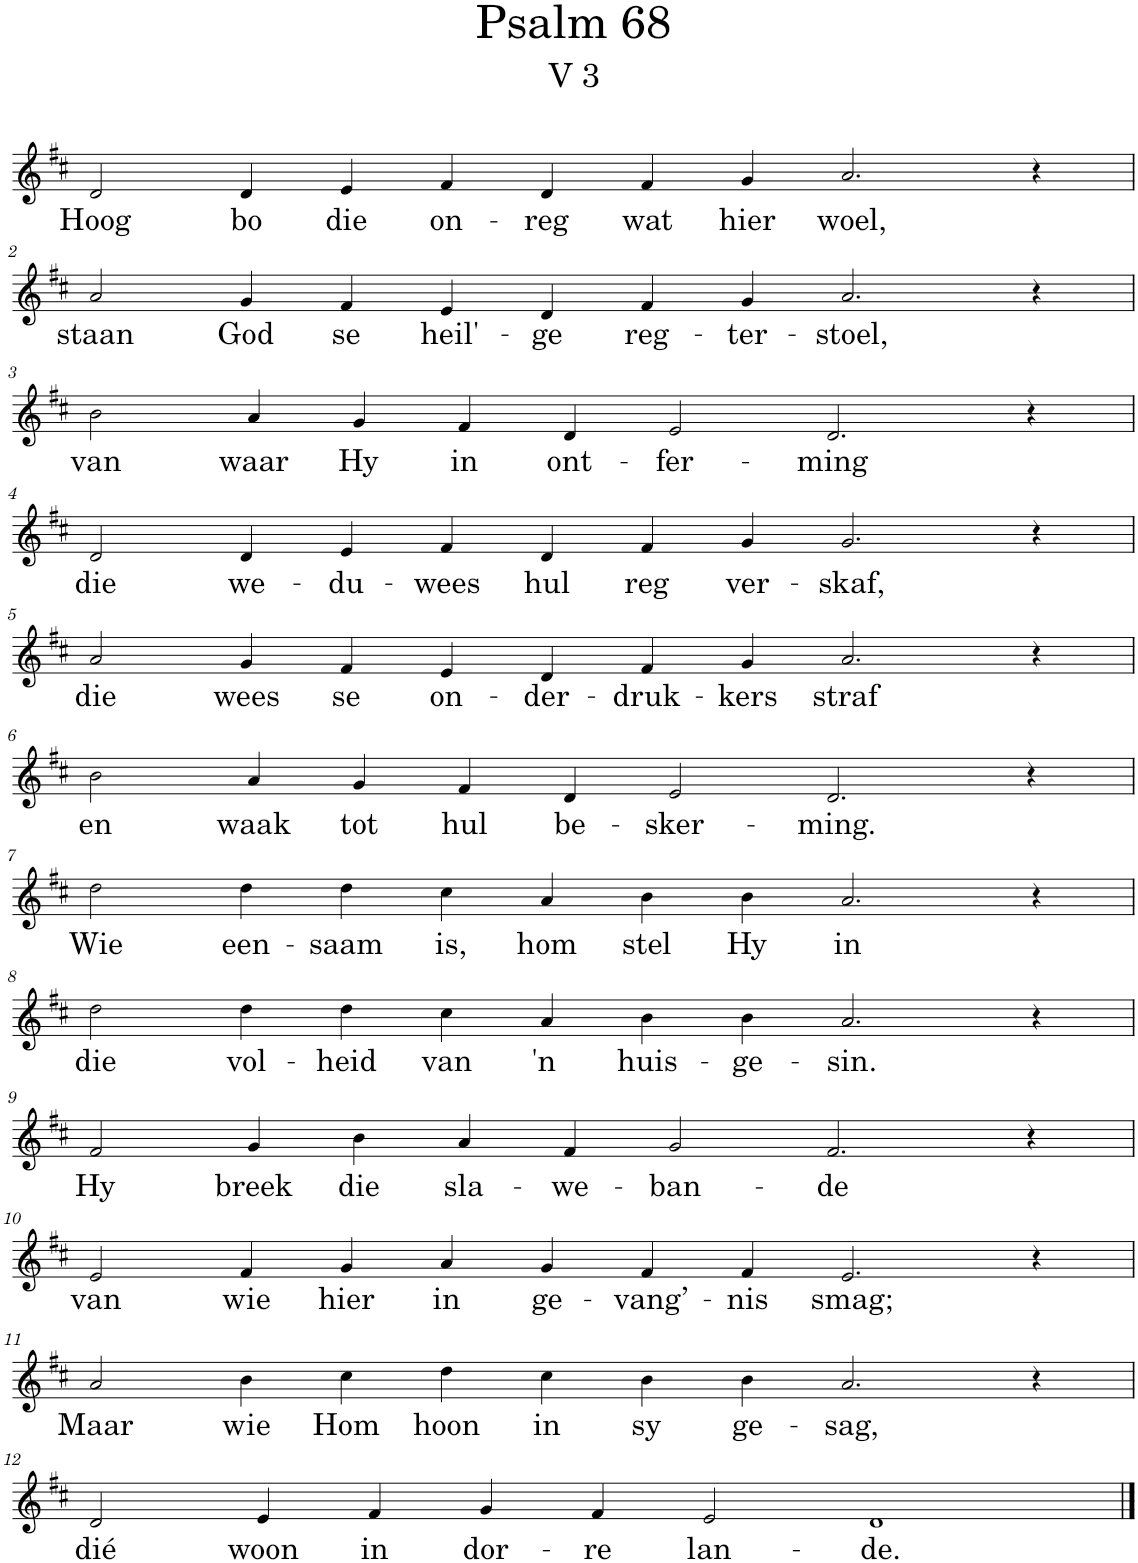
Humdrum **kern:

**kern	**text
*part1	*part1
*staff1	*staff1
*I"Pipe Organ	*
*I'Org.	*
*clefG2	*
*k[f#c#]	*
*M12/4	*
=1	=1
!	!LO:LY:b
2d/	Hoog
!	!LO:LY:b
4d/	bo
!	!LO:LY:b
4e/	die
!	!LO:LY:b
4f#/	on-
!	!LO:LY:b
4d/	-reg
!	!LO:LY:b
4f#/	wat
!	!LO:LY:b
4g/	hier
!	!LO:LY:b
2.a/	woel,
4r	.
!!LO:LB:g=z
=2	=2
!	!LO:LY:b
2a/	staan
!	!LO:LY:b
4g/	God
!	!LO:LY:b
4f#/	se
!	!LO:LY:b
4e/	heil'-
!	!LO:LY:b
4d/	-ge
!	!LO:LY:b
4f#/	reg-
!	!LO:LY:b
4g/	-ter-
!	!LO:LY:b
2.a/	-stoel,
4r	.
!!LO:LB:g=z
=3	=3
!	!LO:LY:b
2b\	van
!	!LO:LY:b
4a/	waar
!	!LO:LY:b
4g/	Hy
!	!LO:LY:b
4f#/	in
!	!LO:LY:b
4d/	ont-
!	!LO:LY:b
2e/	-fer-
!	!LO:LY:b
2.d/	-ming
4r	.
!!LO:LB:g=z
=4	=4
!	!LO:LY:b
2d/	die
!	!LO:LY:b
4d/	we-
!	!LO:LY:b
4e/	-du-
!	!LO:LY:b
4f#/	-wees
!	!LO:LY:b
4d/	hul
!	!LO:LY:b
4f#/	reg
!	!LO:LY:b
4g/	ver-
!	!LO:LY:b
2.g/	-skaf,
4r	.
!!LO:LB:g=z
=5	=5
!	!LO:LY:b
2a/	die
!	!LO:LY:b
4g/	wees
!	!LO:LY:b
4f#/	se
!	!LO:LY:b
4e/	on-
!	!LO:LY:b
4d/	-der-
!	!LO:LY:b
4f#/	-druk-
!	!LO:LY:b
4g/	-kers
!	!LO:LY:b
2.a/	straf
4r	.
!!LO:LB:g=z
=6	=6
!	!LO:LY:b
2b\	en
!	!LO:LY:b
4a/	waak
!	!LO:LY:b
4g/	tot
!	!LO:LY:b
4f#/	hul
!	!LO:LY:b
4d/	be-
!	!LO:LY:b
2e/	-sker-
!	!LO:LY:b
2.d/	-ming.
4r	.
!!LO:LB:g=z
=7	=7
!	!LO:LY:b
2dd\	Wie
!	!LO:LY:b
4dd\	een-
!	!LO:LY:b
4dd\	-saam
!	!LO:LY:b
4cc#\	is,
!	!LO:LY:b
4a/	hom
!	!LO:LY:b
4b\	stel
!	!LO:LY:b
4b\	Hy
!	!LO:LY:b
2.a/	in
4r	.
!!LO:LB:g=z
=8	=8
!	!LO:LY:b
2dd\	die
!	!LO:LY:b
4dd\	vol-
!	!LO:LY:b
4dd\	-heid
!	!LO:LY:b
4cc#\	van
!	!LO:LY:b
4a/	'n
!	!LO:LY:b
4b\	huis-
!	!LO:LY:b
4b\	-ge-
!	!LO:LY:b
2.a/	-sin.
4r	.
!!LO:LB:g=z
=9	=9
!	!LO:LY:b
2f#/	Hy
!	!LO:LY:b
4g/	breek
!	!LO:LY:b
4b\	die
!	!LO:LY:b
4a/	sla-
!	!LO:LY:b
4f#/	-we-
!	!LO:LY:b
2g/	-ban-
!	!LO:LY:b
2.f#/	-de
4r	.
!!LO:LB:g=z
=10	=10
!	!LO:LY:b
2e/	van
!	!LO:LY:b
4f#/	wie
!	!LO:LY:b
4g/	hier
!	!LO:LY:b
4a/	in
!	!LO:LY:b
4g/	ge-
!	!LO:LY:b
4f#/	-vang’-
!	!LO:LY:b
4f#/	-nis
!	!LO:LY:b
2.e/	smag;
4r	.
!!LO:LB:g=z
=11	=11
!	!LO:LY:b
2a/	Maar
!	!LO:LY:b
4b\	wie
!	!LO:LY:b
4cc#\	Hom
!	!LO:LY:b
4dd\	hoon
!	!LO:LY:b
4cc#\	in
!	!LO:LY:b
4b\	sy
!	!LO:LY:b
4b\	ge-
!	!LO:LY:b
2.a/	-sag,
4r	.
!!LO:LB:g=z
=12	=12
!	!LO:LY:b
2d/	dié
!	!LO:LY:b
4e/	woon
!	!LO:LY:b
4f#/	in
!	!LO:LY:b
4g/	dor-
!	!LO:LY:b
4f#/	-re
!	!LO:LY:b
2e/	lan-
!	!LO:LY:b
1d	-de.
==	==
*-	*-
